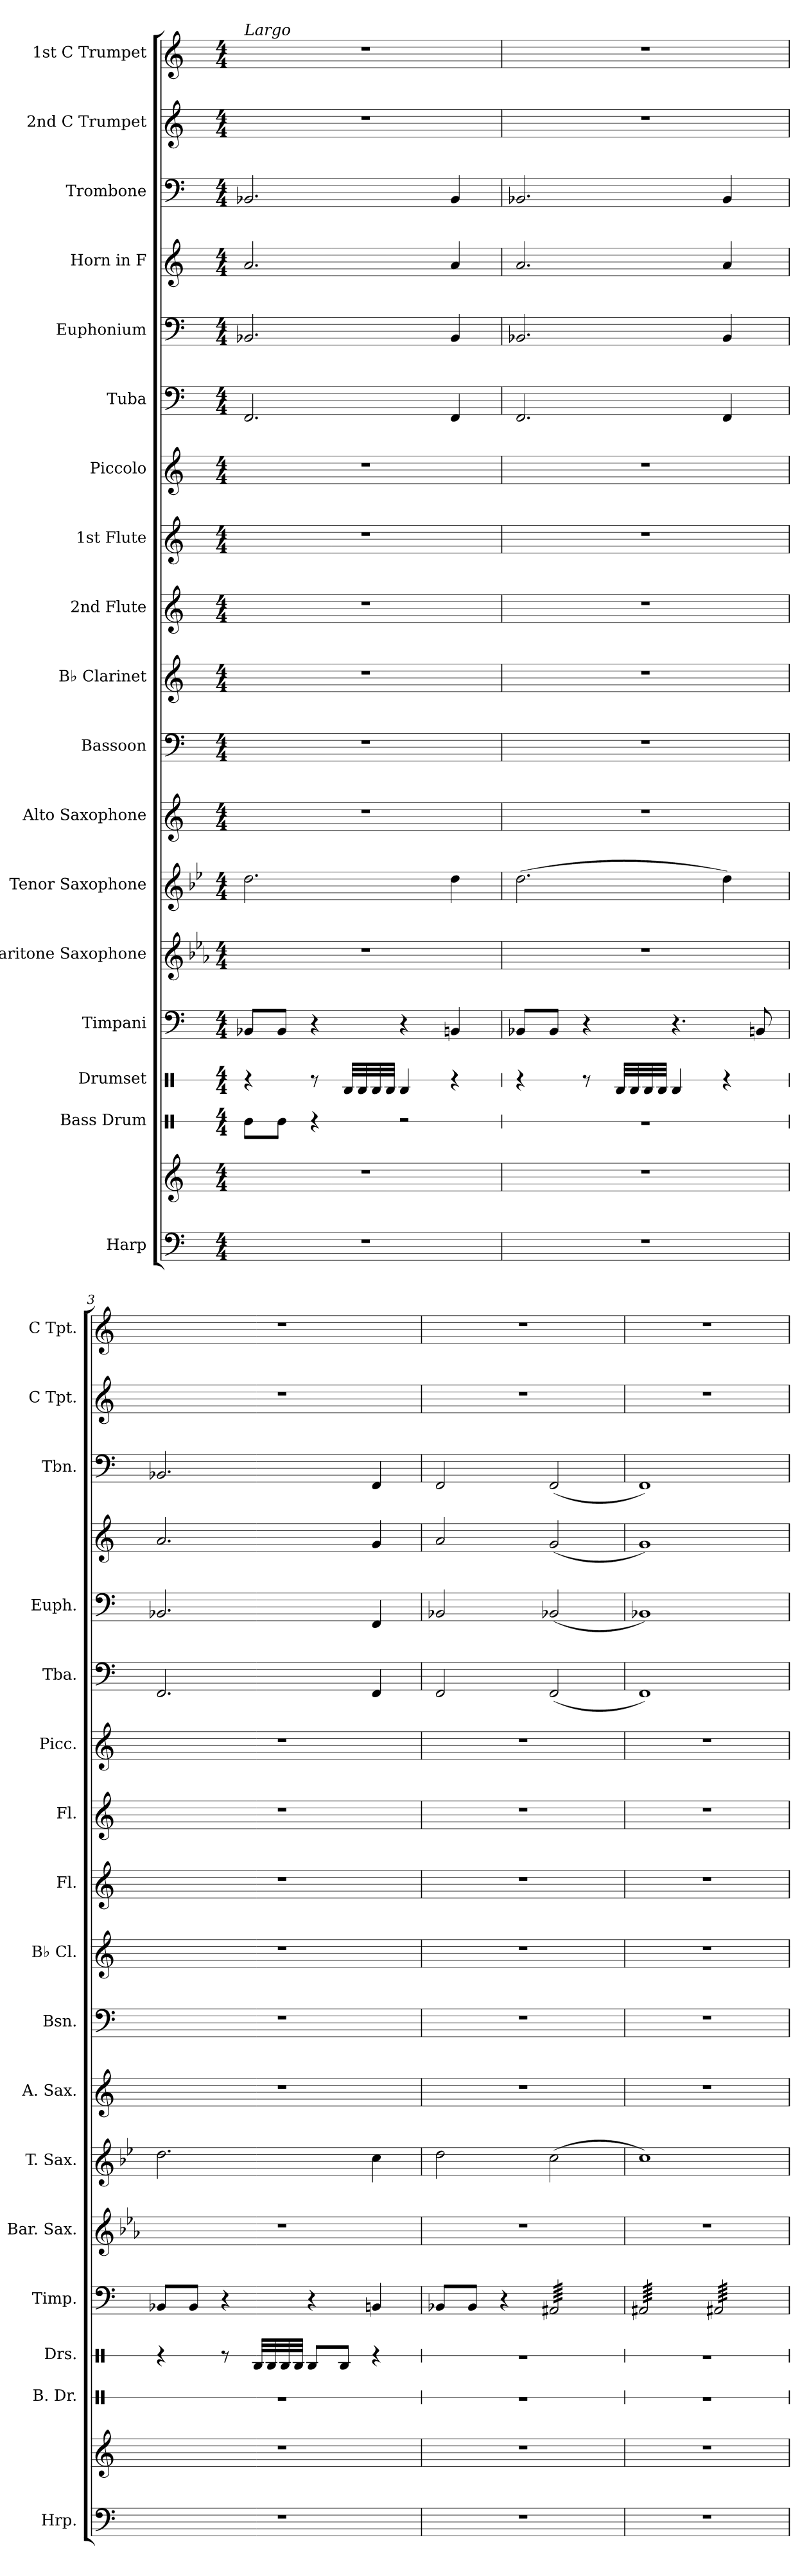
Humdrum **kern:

**kern	**kern	**kern	**kern	**kern	**kern	**kern	**kern	**kern	**kern	**kern	**kern	**kern	**kern	**kern	**kern	**kern	**kern	**kern
*part18	*part18	*part17	*part16	*part15	*part14	*part13	*part12	*part11	*part10	*part9	*part8	*part7	*part6	*part5	*part4	*part3	*part2	*part1
*staff19	*staff18	*staff17	*staff16	*staff15	*staff14	*staff13	*staff12	*staff11	*staff10	*staff9	*staff8	*staff7	*staff6	*staff5	*staff4	*staff3	*staff2	*staff1
*I"Harp	*	*I"Bass Drum	*I"Drumset	*I"Timpani	*I"Baritone Saxophone	*I"Tenor Saxophone	*I"Alto Saxophone	*I"Bassoon	*I"B♭ Clarinet	*I"2nd Flute	*I"1st Flute	*I"Piccolo	*I"Tuba	*I"Euphonium	*I"Horn in F	*I"Trombone	*I"2nd C Trumpet	*I"1st C Trumpet
*I'Hrp.	*	*I'B. Dr.	*I'Drs.	*I'Timp.	*I'Bar. Sax.	*I'T. Sax.	*I'A. Sax.	*I'Bsn.	*I'B♭ Cl.	*I'Fl.	*I'Fl.	*I'Picc.	*I'Tba.	*I'Euph.	*	*I'Tbn.	*I'C Tpt.	*I'C Tpt.
*	*	*stria1	*stria1	*	*	*	*	*	*	*	*	*	*	*	*	*	*	*
*clefF4	*clefG2	*clefX	*clefX	*clefF4	*clefG2	*clefG2	*clefG2	*clefF4	*clefG2	*clefG2	*clefG2	*clefG2	*clefF4	*clefF4	*clefG2	*clefF4	*clefG2	*clefG2
*	*	*	*	*	*ITrd12c21	*ITrd8c14	*ITrd5c9	*	*ITrd1c2	*	*	*ITrd-7c-12	*	*	*ITrd4c7	*	*	*
*k[]	*k[]	*k[]	*k[]	*k[]	*k[b-e-a-]	*k[b-e-]	*k[b-e-a-]	*k[]	*k[b-e-]	*k[]	*k[]	*k[]	*k[]	*k[]	*k[b-]	*k[]	*k[]	*k[]
*M4/4	*M4/4	*M4/4	*M4/4	*M4/4	*M4/4	*M4/4	*M4/4	*M4/4	*M4/4	*M4/4	*M4/4	*M4/4	*M4/4	*M4/4	*M4/4	*M4/4	*M4/4	*M4/4
*MM60	*MM60	*MM60	*MM60	*MM60	*MM60	*MM60	*MM60	*MM60	*MM60	*MM60	*MM60	*MM60	*MM60	*MM60	*MM60	*MM60	*MM60	*MM60
=1	=1	=1	=1	=1	=1	=1	=1	=1	=1	=1	=1	=1	=1	=1	=1	=1	=1	=1
!	!	!	!	!	!	!	!	!	!	!	!	!	!	!	!	!	!	!LO:TX:a:i:t=Largo
1r	1r	8Re\L	4r	8BB-X/L	1r	2.d\	1r	1r	1r	1r	1r	1r	2.FF/	2.BB-X/	2.d/	2.BB-X/	1r	1r
.	.	8Re\J	.	8BB-/J	.	.	.	.	.	.	.	.	.	.	.	.	.	.
.	.	4r	8r	4r	.	.	.	.	.	.	.	.	.	.	.	.	.	.
.	.	.	32RB/LLL	.	.	.	.	.	.	.	.	.	.	.	.	.	.	.
.	.	.	32RB/	.	.	.	.	.	.	.	.	.	.	.	.	.	.	.
.	.	.	32RB/	.	.	.	.	.	.	.	.	.	.	.	.	.	.	.
.	.	.	32RB/JJJ	.	.	.	.	.	.	.	.	.	.	.	.	.	.	.
.	.	2r	4RB/	4r	.	.	.	.	.	.	.	.	.	.	.	.	.	.
.	.	.	4r	4BBn/	.	4d\	.	.	.	.	.	.	4FF/	4BB-/	4d/	4BB-/	.	.
=2	=2	=2	=2	=2	=2	=2	=2	=2	=2	=2	=2	=2	=2	=2	=2	=2	=2	=2
*	*	*	*	*	*	*	*	*	*	*	*	*	*	*	*	*	*	*MM60
1r	1r	1r	4r	8BB-X/L	1r	(2.d\	1r	1r	1r	1r	1r	1r	2.FF/	2.BB-X/	2.d/	2.BB-X/	1r	1r
.	.	.	.	8BB-/J	.	.	.	.	.	.	.	.	.	.	.	.	.	.
.	.	.	8r	4r	.	.	.	.	.	.	.	.	.	.	.	.	.	.
.	.	.	32RB/LLL	.	.	.	.	.	.	.	.	.	.	.	.	.	.	.
.	.	.	32RB/	.	.	.	.	.	.	.	.	.	.	.	.	.	.	.
.	.	.	32RB/	.	.	.	.	.	.	.	.	.	.	.	.	.	.	.
.	.	.	32RB/JJJ	.	.	.	.	.	.	.	.	.	.	.	.	.	.	.
.	.	.	4RB/	4.r	.	.	.	.	.	.	.	.	.	.	.	.	.	.
.	.	.	4r	.	.	4d\)	.	.	.	.	.	.	4FF/	4BB-/	4d/	4BB-/	.	.
.	.	.	.	8BBn/	.	.	.	.	.	.	.	.	.	.	.	.	.	.
=3	=3	=3	=3	=3	=3	=3	=3	=3	=3	=3	=3	=3	=3	=3	=3	=3	=3	=3
1r	1r	1r	4r	8BB-X/L	1r	2.d\	1r	1r	1r	1r	1r	1r	2.FF/	2.BB-X/	2.d/	2.BB-X/	1r	1r
.	.	.	.	8BB-/J	.	.	.	.	.	.	.	.	.	.	.	.	.	.
.	.	.	8r	4r	.	.	.	.	.	.	.	.	.	.	.	.	.	.
.	.	.	32RB/LLL	.	.	.	.	.	.	.	.	.	.	.	.	.	.	.
.	.	.	32RB/	.	.	.	.	.	.	.	.	.	.	.	.	.	.	.
.	.	.	32RB/	.	.	.	.	.	.	.	.	.	.	.	.	.	.	.
.	.	.	32RB/JJJ	.	.	.	.	.	.	.	.	.	.	.	.	.	.	.
.	.	.	8RB/L	4r	.	.	.	.	.	.	.	.	.	.	.	.	.	.
.	.	.	8RB/J	.	.	.	.	.	.	.	.	.	.	.	.	.	.	.
.	.	.	4r	4BBn/	.	4c\	.	.	.	.	.	.	4FF/	4FF/	4c/	4FF/	.	.
!!LO:PB:g=z
=4	=4	=4	=4	=4	=4	=4	=4	=4	=4	=4	=4	=4	=4	=4	=4	=4	=4	=4
1r	1r	1r	1r	8BB-X/L	1r	2d\	1r	1r	1r	1r	1r	1r	2FF/	2BB-X/	2d/	2FF/	1r	1r
.	.	.	.	8BB-/J	.	.	.	.	.	.	.	.	.	.	.	.	.	.
.	.	.	.	4r	.	.	.	.	.	.	.	.	.	.	.	.	.	.
*	*	*	*	*tremolo	*	*	*	*	*	*	*	*	*	*	*	*	*	*
.	.	.	.	64AA#X/LLLL	.	(2c\	.	.	.	.	.	.	(2FF/	(2BB-X/	(2c/	(2FF/	.	.
.	.	.	.	64AA#X/	.	.	.	.	.	.	.	.	.	.	.	.	.	.
.	.	.	.	64AA#X/	.	.	.	.	.	.	.	.	.	.	.	.	.	.
.	.	.	.	64AA#X/	.	.	.	.	.	.	.	.	.	.	.	.	.	.
.	.	.	.	64AA#X/	.	.	.	.	.	.	.	.	.	.	.	.	.	.
.	.	.	.	64AA#X/	.	.	.	.	.	.	.	.	.	.	.	.	.	.
.	.	.	.	64AA#X/	.	.	.	.	.	.	.	.	.	.	.	.	.	.
.	.	.	.	64AA#X/	.	.	.	.	.	.	.	.	.	.	.	.	.	.
.	.	.	.	64AA#X/	.	.	.	.	.	.	.	.	.	.	.	.	.	.
.	.	.	.	64AA#X/	.	.	.	.	.	.	.	.	.	.	.	.	.	.
.	.	.	.	64AA#X/	.	.	.	.	.	.	.	.	.	.	.	.	.	.
.	.	.	.	64AA#X/	.	.	.	.	.	.	.	.	.	.	.	.	.	.
.	.	.	.	64AA#X/	.	.	.	.	.	.	.	.	.	.	.	.	.	.
.	.	.	.	64AA#X/	.	.	.	.	.	.	.	.	.	.	.	.	.	.
.	.	.	.	64AA#X/	.	.	.	.	.	.	.	.	.	.	.	.	.	.
.	.	.	.	64AA#X/	.	.	.	.	.	.	.	.	.	.	.	.	.	.
.	.	.	.	64AA#X/	.	.	.	.	.	.	.	.	.	.	.	.	.	.
.	.	.	.	64AA#X/	.	.	.	.	.	.	.	.	.	.	.	.	.	.
.	.	.	.	64AA#X/	.	.	.	.	.	.	.	.	.	.	.	.	.	.
.	.	.	.	64AA#X/	.	.	.	.	.	.	.	.	.	.	.	.	.	.
.	.	.	.	64AA#X/	.	.	.	.	.	.	.	.	.	.	.	.	.	.
.	.	.	.	64AA#X/	.	.	.	.	.	.	.	.	.	.	.	.	.	.
.	.	.	.	64AA#X/	.	.	.	.	.	.	.	.	.	.	.	.	.	.
.	.	.	.	64AA#X/	.	.	.	.	.	.	.	.	.	.	.	.	.	.
.	.	.	.	64AA#X/	.	.	.	.	.	.	.	.	.	.	.	.	.	.
.	.	.	.	64AA#X/	.	.	.	.	.	.	.	.	.	.	.	.	.	.
.	.	.	.	64AA#X/	.	.	.	.	.	.	.	.	.	.	.	.	.	.
.	.	.	.	64AA#X/	.	.	.	.	.	.	.	.	.	.	.	.	.	.
.	.	.	.	64AA#X/	.	.	.	.	.	.	.	.	.	.	.	.	.	.
.	.	.	.	64AA#X/	.	.	.	.	.	.	.	.	.	.	.	.	.	.
.	.	.	.	64AA#X/	.	.	.	.	.	.	.	.	.	.	.	.	.	.
.	.	.	.	64AA#X/JJJJ	.	.	.	.	.	.	.	.	.	.	.	.	.	.
=5	=5	=5	=5	=5	=5	=5	=5	=5	=5	=5	=5	=5	=5	=5	=5	=5	=5	=5
1r	1r	1r	1r	(64AA#X/LLLL	1r	1c)	1r	1r	1r	1r	1r	1r	1FF)	1BB-X)	1c)	1FF)	1r	1r
.	.	.	.	(64AA#X/	.	.	.	.	.	.	.	.	.	.	.	.	.	.
.	.	.	.	(64AA#X/	.	.	.	.	.	.	.	.	.	.	.	.	.	.
.	.	.	.	(64AA#X/	.	.	.	.	.	.	.	.	.	.	.	.	.	.
.	.	.	.	(64AA#X/	.	.	.	.	.	.	.	.	.	.	.	.	.	.
.	.	.	.	(64AA#X/	.	.	.	.	.	.	.	.	.	.	.	.	.	.
.	.	.	.	(64AA#X/	.	.	.	.	.	.	.	.	.	.	.	.	.	.
.	.	.	.	(64AA#X/	.	.	.	.	.	.	.	.	.	.	.	.	.	.
.	.	.	.	(64AA#X/	.	.	.	.	.	.	.	.	.	.	.	.	.	.
.	.	.	.	(64AA#X/	.	.	.	.	.	.	.	.	.	.	.	.	.	.
.	.	.	.	(64AA#X/	.	.	.	.	.	.	.	.	.	.	.	.	.	.
.	.	.	.	(64AA#X/	.	.	.	.	.	.	.	.	.	.	.	.	.	.
.	.	.	.	(64AA#X/	.	.	.	.	.	.	.	.	.	.	.	.	.	.
.	.	.	.	(64AA#X/	.	.	.	.	.	.	.	.	.	.	.	.	.	.
.	.	.	.	(64AA#X/	.	.	.	.	.	.	.	.	.	.	.	.	.	.
.	.	.	.	(64AA#X/	.	.	.	.	.	.	.	.	.	.	.	.	.	.
.	.	.	.	(64AA#X/	.	.	.	.	.	.	.	.	.	.	.	.	.	.
.	.	.	.	(64AA#X/	.	.	.	.	.	.	.	.	.	.	.	.	.	.
.	.	.	.	(64AA#X/	.	.	.	.	.	.	.	.	.	.	.	.	.	.
.	.	.	.	(64AA#X/	.	.	.	.	.	.	.	.	.	.	.	.	.	.
.	.	.	.	(64AA#X/	.	.	.	.	.	.	.	.	.	.	.	.	.	.
.	.	.	.	(64AA#X/	.	.	.	.	.	.	.	.	.	.	.	.	.	.
.	.	.	.	(64AA#X/	.	.	.	.	.	.	.	.	.	.	.	.	.	.
.	.	.	.	(64AA#X/	.	.	.	.	.	.	.	.	.	.	.	.	.	.
.	.	.	.	(64AA#X/	.	.	.	.	.	.	.	.	.	.	.	.	.	.
.	.	.	.	(64AA#X/	.	.	.	.	.	.	.	.	.	.	.	.	.	.
.	.	.	.	(64AA#X/	.	.	.	.	.	.	.	.	.	.	.	.	.	.
.	.	.	.	(64AA#X/	.	.	.	.	.	.	.	.	.	.	.	.	.	.
.	.	.	.	(64AA#X/	.	.	.	.	.	.	.	.	.	.	.	.	.	.
.	.	.	.	(64AA#X/	.	.	.	.	.	.	.	.	.	.	.	.	.	.
.	.	.	.	(64AA#X/	.	.	.	.	.	.	.	.	.	.	.	.	.	.
.	.	.	.	(64AA#X/JJJJ	.	.	.	.	.	.	.	.	.	.	.	.	.	.
.	.	.	.	64AA#X/)LLLL	.	.	.	.	.	.	.	.	.	.	.	.	.	.
.	.	.	.	64AA#X/)	.	.	.	.	.	.	.	.	.	.	.	.	.	.
.	.	.	.	64AA#X/)	.	.	.	.	.	.	.	.	.	.	.	.	.	.
.	.	.	.	64AA#X/)	.	.	.	.	.	.	.	.	.	.	.	.	.	.
.	.	.	.	64AA#X/)	.	.	.	.	.	.	.	.	.	.	.	.	.	.
.	.	.	.	64AA#X/)	.	.	.	.	.	.	.	.	.	.	.	.	.	.
.	.	.	.	64AA#X/)	.	.	.	.	.	.	.	.	.	.	.	.	.	.
.	.	.	.	64AA#X/)	.	.	.	.	.	.	.	.	.	.	.	.	.	.
.	.	.	.	64AA#X/)	.	.	.	.	.	.	.	.	.	.	.	.	.	.
.	.	.	.	64AA#X/)	.	.	.	.	.	.	.	.	.	.	.	.	.	.
.	.	.	.	64AA#X/)	.	.	.	.	.	.	.	.	.	.	.	.	.	.
.	.	.	.	64AA#X/)	.	.	.	.	.	.	.	.	.	.	.	.	.	.
.	.	.	.	64AA#X/)	.	.	.	.	.	.	.	.	.	.	.	.	.	.
.	.	.	.	64AA#X/)	.	.	.	.	.	.	.	.	.	.	.	.	.	.
.	.	.	.	64AA#X/)	.	.	.	.	.	.	.	.	.	.	.	.	.	.
.	.	.	.	64AA#X/)	.	.	.	.	.	.	.	.	.	.	.	.	.	.
.	.	.	.	64AA#X/)	.	.	.	.	.	.	.	.	.	.	.	.	.	.
.	.	.	.	64AA#X/)	.	.	.	.	.	.	.	.	.	.	.	.	.	.
.	.	.	.	64AA#X/)	.	.	.	.	.	.	.	.	.	.	.	.	.	.
.	.	.	.	64AA#X/)	.	.	.	.	.	.	.	.	.	.	.	.	.	.
.	.	.	.	64AA#X/)	.	.	.	.	.	.	.	.	.	.	.	.	.	.
.	.	.	.	64AA#X/)	.	.	.	.	.	.	.	.	.	.	.	.	.	.
.	.	.	.	64AA#X/)	.	.	.	.	.	.	.	.	.	.	.	.	.	.
.	.	.	.	64AA#X/)	.	.	.	.	.	.	.	.	.	.	.	.	.	.
.	.	.	.	64AA#X/)	.	.	.	.	.	.	.	.	.	.	.	.	.	.
.	.	.	.	64AA#X/)	.	.	.	.	.	.	.	.	.	.	.	.	.	.
.	.	.	.	64AA#X/)	.	.	.	.	.	.	.	.	.	.	.	.	.	.
.	.	.	.	64AA#X/)	.	.	.	.	.	.	.	.	.	.	.	.	.	.
.	.	.	.	64AA#X/)	.	.	.	.	.	.	.	.	.	.	.	.	.	.
.	.	.	.	64AA#X/)	.	.	.	.	.	.	.	.	.	.	.	.	.	.
.	.	.	.	64AA#X/)	.	.	.	.	.	.	.	.	.	.	.	.	.	.
.	.	.	.	64AA#X/)JJJJ	.	.	.	.	.	.	.	.	.	.	.	.	.	.
*	*	*	*	*Xtremolo	*	*	*	*	*	*	*	*	*	*	*	*	*	*
=	=	=	=	=	=	=	=	=	=	=	=	=	=	=	=	=	=	=
*-	*-	*-	*-	*-	*-	*-	*-	*-	*-	*-	*-	*-	*-	*-	*-	*-	*-	*-
